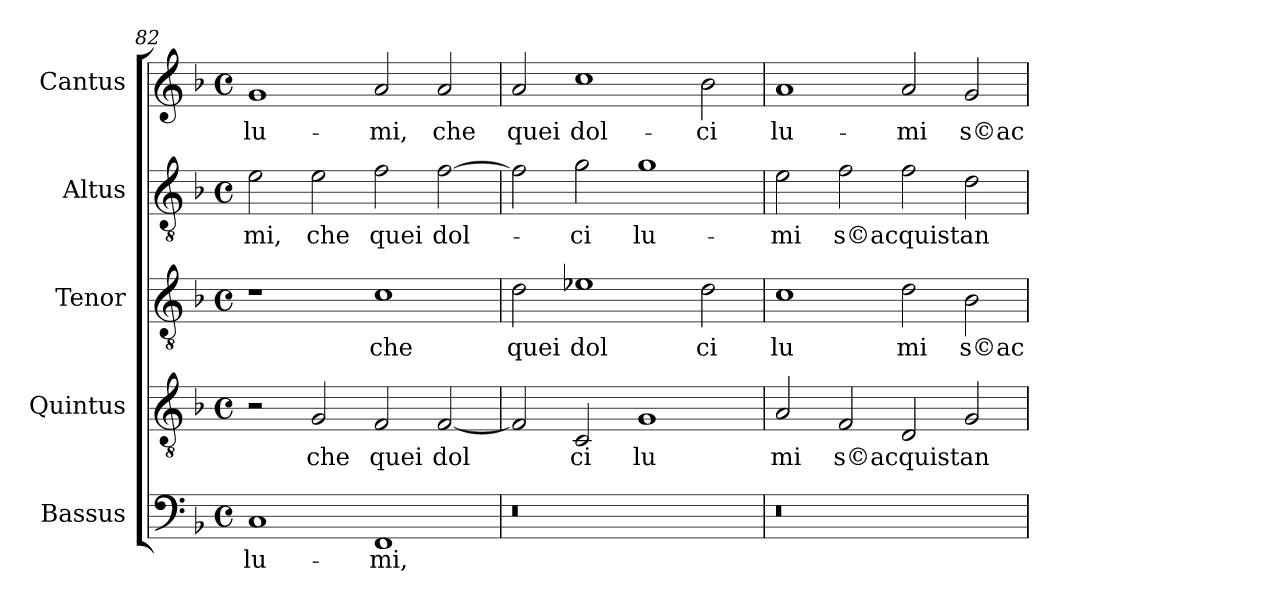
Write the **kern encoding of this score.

**kern	**text	**kern	**text	**kern	**text	**kern	**text	**kern	**text
*part5	*part5	*part4	*part4	*part3	*part3	*part2	*part2	*part1	*part1
*staff5	*staff5	*staff4	*staff4	*staff3	*staff3	*staff2	*staff2	*staff1	*staff1
*I"Bassus	*	*I"Quintus	*	*I"Tenor	*	*I"Altus	*	*I"Cantus	*
*clefF4	*	*clefGv2	*	*clefGv2	*	*clefGv2	*	*clefG2	*
*k[b-]	*	*k[b-]	*	*k[b-]	*	*k[b-]	*	*k[b-]	*
*F:	*	*F:	*	*F:	*	*F:	*	*F:	*
*M4/4	*	*M4/4	*	*M4/4	*	*M4/4	*	*M4/4	*
*met(c)	*	*met(c)	*	*met(c)	*	*met(c)	*	*met(c)	*
=82	=82	=82	=82	=82	=82	=82	=82	=82	=82
!	!LO:LY:b:cj	!	!	!	!	!	!LO:LY:b:cj	!	!LO:LY:b:cj
1C	lu-	2r	.	1r	.	2e\	-mi,	1g	lu-
!	!	!	!LO:LY:b:cj	!	!	!	!LO:LY:b:cj	!	!
.	.	2G/	che	.	.	2e\	che	.	.
!	!LO:LY:b:cj	!	!LO:LY:b:cj	!	!LO:LY:b:cj	!	!LO:LY:b:cj	!	!LO:LY:b:cj
1FF	-mi,	2F/	quei	1c	che	2f\	quei	2a/	-mi,
!	!	!	!LO:LY:b	!	!	!	!LO:LY:b	!	!LO:LY:b:cj
.	.	[<2F/	dol	.	.	[>2f\	dol-	2a/	che
=83	=83	=83	=83	=83	=83	=83	=83	=83	=83
!	!	!	!	!	!LO:LY:b:cj	!	!	!	!LO:LY:b:cj
0r	.	2F/]	.	2d\	quei	2f\]	.	2a/	quei
!	!	!	!LO:LY:b:cj	!	!LO:LY:b:cj	!	!LO:LY:b:cj	!	!LO:LY:b:cj
.	.	2C/	ci	1e-X	dol	2g\	-ci	1cc	dol-
!	!	!	!LO:LY:b:cj	!	!	!	!LO:LY:b:cj	!	!
.	.	1G	lu	.	.	1g	lu-	.	.
!	!	!	!	!	!LO:LY:b:cj	!	!	!	!LO:LY:b:cj
.	.	.	.	2d\	ci	.	.	2b-\	-ci
=84	=84	=84	=84	=84	=84	=84	=84	=84	=84
!	!	!	!LO:LY:b:cj	!	!LO:LY:b:cj	!	!LO:LY:b:cj	!	!LO:LY:b:cj
0r	.	2A/	mi	1c	lu	2e\	-mi	1a	lu-
!	!	!	!LO:LY:b	!	!	!	!LO:LY:b	!	!
.	.	2F/	s©acquistan	.	.	2f\	s©acquistan	.	.
!	!	!	!	!	!LO:LY:b:cj	!	!	!	!LO:LY:b:cj
.	.	2D/	.	2d\	mi	2f\	.	2a/	-mi
!	!	!	!	!	!LO:LY:b:cj	!	!	!	!LO:LY:b:cj
.	.	2G/	.	2B-\	s©ac	2d\	.	2g/	s©ac-
=	=	=	=	=	=	=	=	=	=
*-	*-	*-	*-	*-	*-	*-	*-	*-	*-
